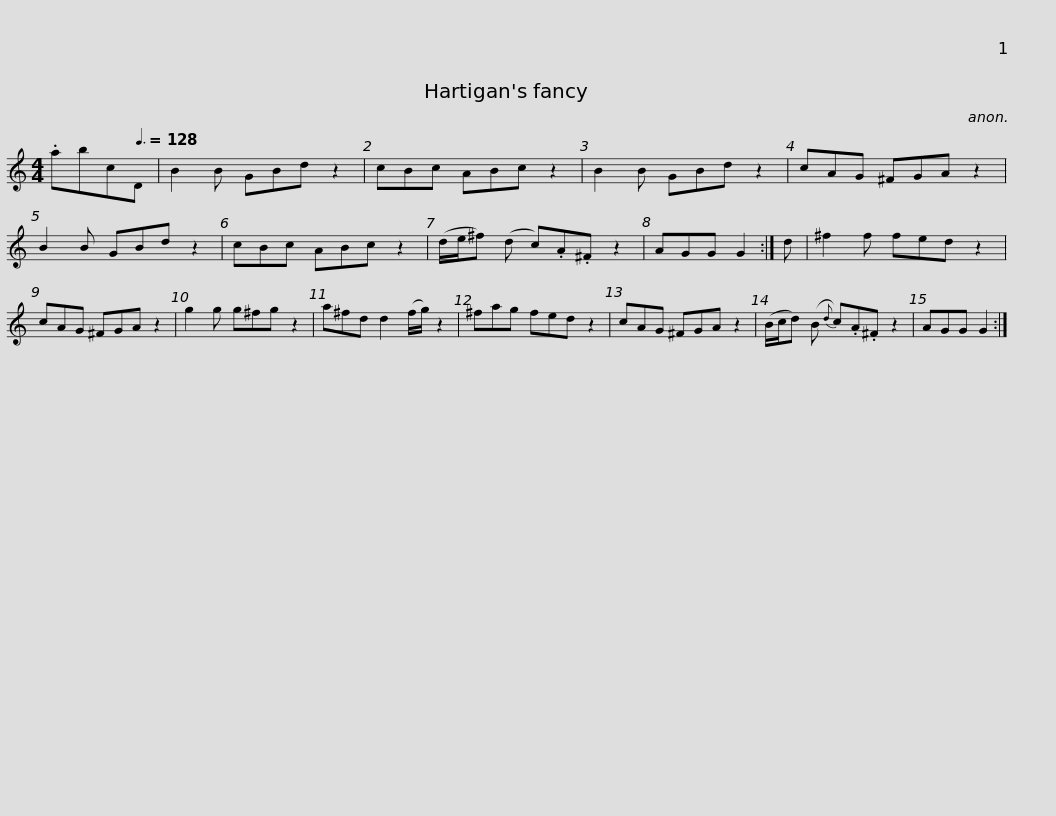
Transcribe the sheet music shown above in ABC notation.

X:1
L:1/8
M:4/4
I:linebreak $
K:C
V:1 treble
V:1
 .abc[Q:3/8=128]D | B2 B GBd z2 | cBc ABc z2 | B2 B GBd z2 | cAG ^FGA z2 | %5
 B2 B GBd z2 | cBc ABc z2 |$ (d/e/^f) (d c).A.^F z2 | AGG G2 :| d | %10
 ^f2 f fed z2 | cAG ^FGA z2 | g2 g g^fg z2 | a^fd d2 (f/g/) z2 |$ ^fag fed z2 | %15
 cAG ^FGA z2 | (B/c/d) (B{d} c).A.^F z2 | AGG G2 :| %18
